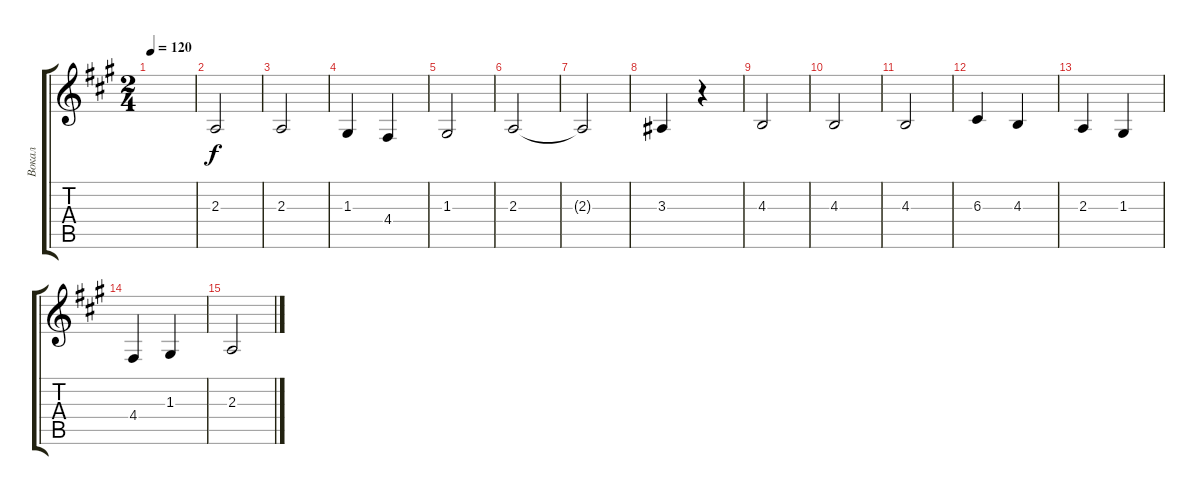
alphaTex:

\track ("Вокал" "Вокал") {instrument trumpet}
\staff {score tabs}
\tuning (E4 B3 G3 D3 A2 E2) {hide}
\ts (2 4)
\tempo 120
\clef g2
\ks f#minor
|
2.3.2 |
2.3.2 |
1.3.4 4.4.4 |
1.3.2 |
2.3.2 |
2.3{t}.2 |
3.3.4 r.4 |
4.3.2 |
4.3.2 |
4.3.2 |
6.3.4 4.3.4 |
2.3.4 1.3.4 |
4.4.4 1.3.4 |
2.3.2
